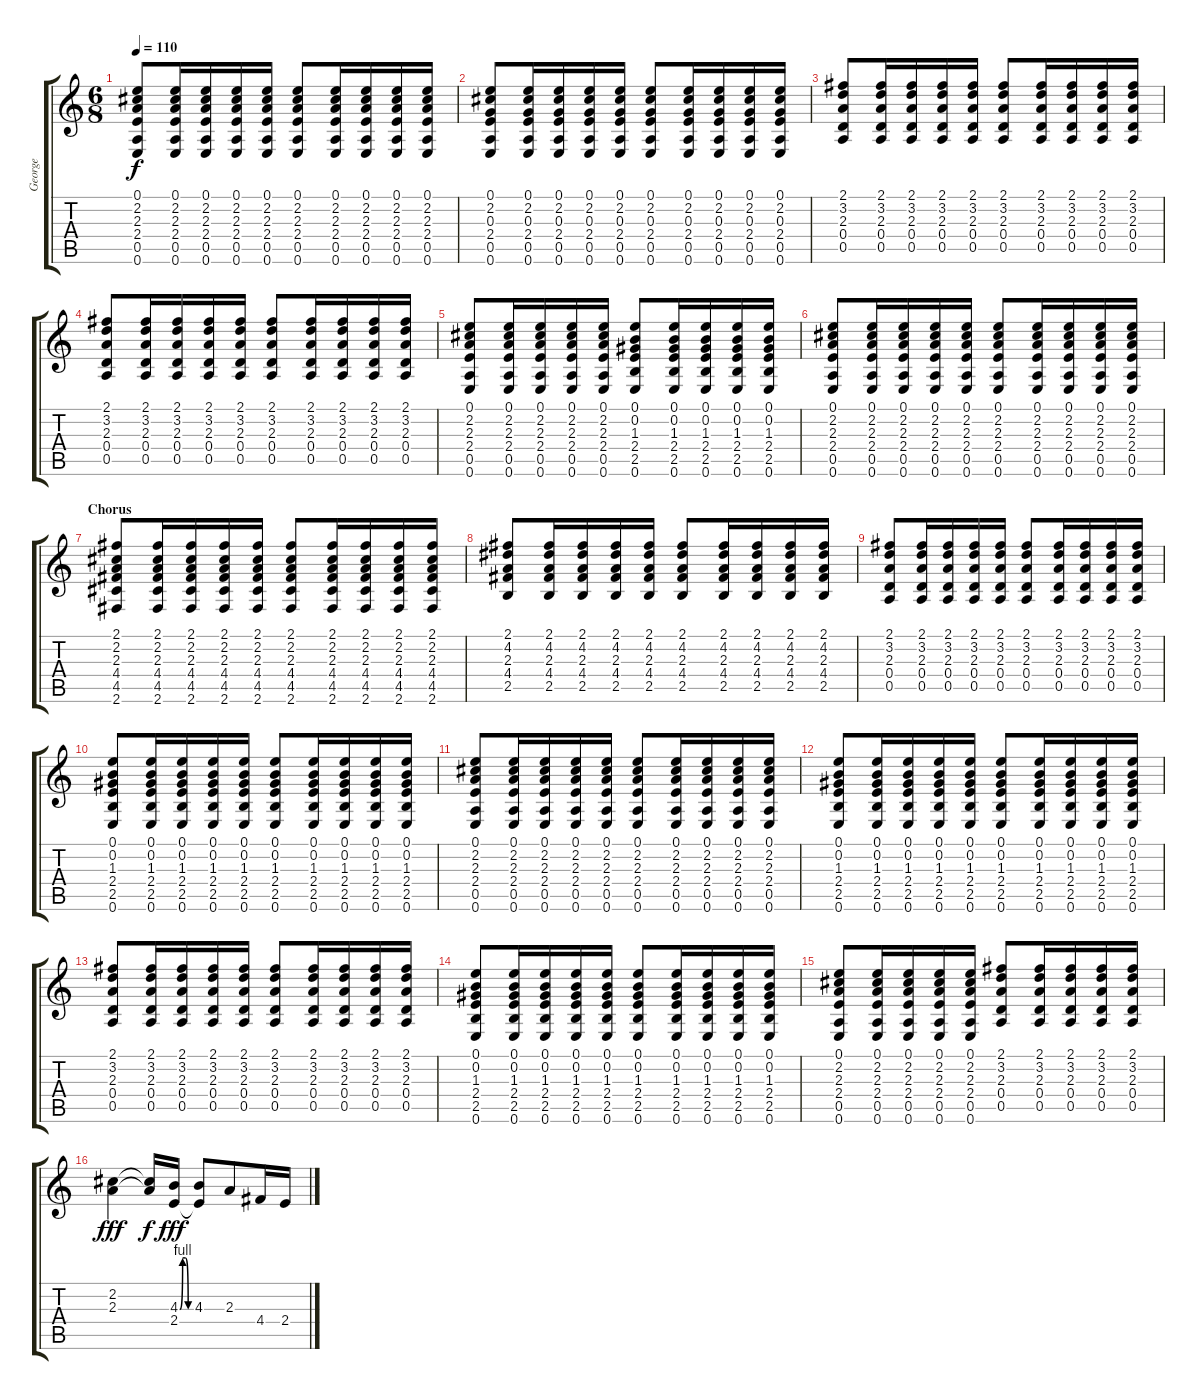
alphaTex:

\track ("George" "George") {instrument electricguitarjazz}
\staff {score tabs}
\tuning (E4 B3 G3 D3 A2 E2) {hide}
\ts (6 8)
\tempo 110
\clef g2
\ks c
(0.1 2.2 2.3 2.4 0.5 0.6).8{dy f} (0.1 2.2 2.3 2.4 0.5 0.6).16 (0.1 2.2 2.3 2.4 0.5 0.6).16 (0.1 2.2 2.3 2.4 0.5 0.6).16 (0.1 2.2 2.3 2.4 0.5 0.6).16 (0.1 2.2 2.3 2.4 0.5 0.6).8 (0.1 2.2 2.3 2.4 0.5 0.6).16 (0.1 2.2 2.3 2.4 0.5 0.6).16 (0.1 2.2 2.3 2.4 0.5 0.6).16 (0.1 2.2 2.3 2.4 0.5 0.6).16 |
(0.1 2.2 0.3 2.4 0.5 0.6).8 (0.1 2.2 0.3 2.4 0.5 0.6).16 (0.1 2.2 0.3 2.4 0.5 0.6).16 (0.1 2.2 0.3 2.4 0.5 0.6).16 (0.1 2.2 0.3 2.4 0.5 0.6).16 (0.1 2.2 0.3 2.4 0.5 0.6).8 (0.1 2.2 0.3 2.4 0.5 0.6).16 (0.1 2.2 0.3 2.4 0.5 0.6).16 (0.1 2.2 0.3 2.4 0.5 0.6).16 (0.1 2.2 0.3 2.4 0.5 0.6).16 |
(2.1 3.2 2.3 0.4 0.5).8 (2.1 3.2 2.3 0.4 0.5).16 (2.1 3.2 2.3 0.4 0.5).16 (2.1 3.2 2.3 0.4 0.5).16 (2.1 3.2 2.3 0.4 0.5).16 (2.1 3.2 2.3 0.4 0.5).8 (2.1 3.2 2.3 0.4 0.5).16 (2.1 3.2 2.3 0.4 0.5).16 (2.1 3.2 2.3 0.4 0.5).16 (2.1 3.2 2.3 0.4 0.5).16 |
(2.1 3.2 2.3 0.4 0.5).8 (2.1 3.2 2.3 0.4 0.5).16 (2.1 3.2 2.3 0.4 0.5).16 (2.1 3.2 2.3 0.4 0.5).16 (2.1 3.2 2.3 0.4 0.5).16 (2.1 3.2 2.3 0.4 0.5).8 (2.1 3.2 2.3 0.4 0.5).16 (2.1 3.2 2.3 0.4 0.5).16 (2.1 3.2 2.3 0.4 0.5).16 (2.1 3.2 2.3 0.4 0.5).16 |
(0.1 2.2 2.3 2.4 0.5 0.6).8 (0.1 2.2 2.3 2.4 0.5 0.6).16 (0.1 2.2 2.3 2.4 0.5 0.6).16 (0.1 2.2 2.3 2.4 0.5 0.6).16 (0.1 2.2 2.3 2.4 0.5 0.6).16 (0.1 0.2 1.3 2.4 2.5 0.6).8 (0.1 0.2 1.3 2.4 2.5 0.6).16 (0.1 0.2 1.3 2.4 2.5 0.6).16 (0.1 0.2 1.3 2.4 2.5 0.6).16 (0.1 0.2 1.3 2.4 2.5 0.6).16 |
(0.1 2.2 2.3 2.4 0.5 0.6).8 (0.1 2.2 2.3 2.4 0.5 0.6).16 (0.1 2.2 2.3 2.4 0.5 0.6).16 (0.1 2.2 2.3 2.4 0.5 0.6).16 (0.1 2.2 2.3 2.4 0.5 0.6).16 (0.1 2.2 2.3 2.4 0.5 0.6).8 (0.1 2.2 2.3 2.4 0.5 0.6).16 (0.1 2.2 2.3 2.4 0.5 0.6).16 (0.1 2.2 2.3 2.4 0.5 0.6).16 (0.1 2.2 2.3 2.4 0.5 0.6).16 |
\section ("" "Chorus")
(2.1 2.2 2.3 4.4 4.5 2.6).8 (2.1 2.2 2.3 4.4 4.5 2.6).16 (2.1 2.2 2.3 4.4 4.5 2.6).16 (2.1 2.2 2.3 4.4 4.5 2.6).16 (2.1 2.2 2.3 4.4 4.5 2.6).16 (2.1 2.2 2.3 4.4 4.5 2.6).8 (2.1 2.2 2.3 4.4 4.5 2.6).16 (2.1 2.2 2.3 4.4 4.5 2.6).16 (2.1 2.2 2.3 4.4 4.5 2.6).16 (2.1 2.2 2.3 4.4 4.5 2.6).16 |
(2.1 4.2 2.3 4.4 2.5).8 (2.1 4.2 2.3 4.4 2.5).16 (2.1 4.2 2.3 4.4 2.5).16 (2.1 4.2 2.3 4.4 2.5).16 (2.1 4.2 2.3 4.4 2.5).16 (2.1 4.2 2.3 4.4 2.5).8 (2.1 4.2 2.3 4.4 2.5).16 (2.1 4.2 2.3 4.4 2.5).16 (2.1 4.2 2.3 4.4 2.5).16 (2.1 4.2 2.3 4.4 2.5).16 |
(2.1 3.2 2.3 0.4 0.5).8 (2.1 3.2 2.3 0.4 0.5).16 (2.1 3.2 2.3 0.4 0.5).16 (2.1 3.2 2.3 0.4 0.5).16 (2.1 3.2 2.3 0.4 0.5).16 (2.1 3.2 2.3 0.4 0.5).8 (2.1 3.2 2.3 0.4 0.5).16 (2.1 3.2 2.3 0.4 0.5).16 (2.1 3.2 2.3 0.4 0.5).16 (2.1 3.2 2.3 0.4 0.5).16 |
(0.1 0.2 1.3 2.4 2.5 0.6).8 (0.1 0.2 1.3 2.4 2.5 0.6).16 (0.1 0.2 1.3 2.4 2.5 0.6).16 (0.1 0.2 1.3 2.4 2.5 0.6).16 (0.1 0.2 1.3 2.4 2.5 0.6).16 (0.1 0.2 1.3 2.4 2.5 0.6).8 (0.1 0.2 1.3 2.4 2.5 0.6).16 (0.1 0.2 1.3 2.4 2.5 0.6).16 (0.1 0.2 1.3 2.4 2.5 0.6).16 (0.1 0.2 1.3 2.4 2.5 0.6).16 |
(0.1 2.2 2.3 2.4 0.5 0.6).8{volume 7} (0.1 2.2 2.3 2.4 0.5 0.6).16 (0.1 2.2 2.3 2.4 0.5 0.6).16 (0.1 2.2 2.3 2.4 0.5 0.6).16 (0.1 2.2 2.3 2.4 0.5 0.6).16 (0.1 2.2 2.3 2.4 0.5 0.6).8 (0.1 2.2 2.3 2.4 0.5 0.6).16 (0.1 2.2 2.3 2.4 0.5 0.6).16 (0.1 2.2 2.3 2.4 0.5 0.6).16 (0.1 2.2 2.3 2.4 0.5 0.6).16 |
(0.1 0.2 1.3 2.4 2.5 0.6).8 (0.1 0.2 1.3 2.4 2.5 0.6).16 (0.1 0.2 1.3 2.4 2.5 0.6).16 (0.1 0.2 1.3 2.4 2.5 0.6).16 (0.1 0.2 1.3 2.4 2.5 0.6).16 (0.1 0.2 1.3 2.4 2.5 0.6).8 (0.1 0.2 1.3 2.4 2.5 0.6).16 (0.1 0.2 1.3 2.4 2.5 0.6).16 (0.1 0.2 1.3 2.4 2.5 0.6).16 (0.1 0.2 1.3 2.4 2.5 0.6).16 |
(2.1 3.2 2.3 0.4 0.5).8 (2.1 3.2 2.3 0.4 0.5).16 (2.1 3.2 2.3 0.4 0.5).16 (2.1 3.2 2.3 0.4 0.5).16 (2.1 3.2 2.3 0.4 0.5).16 (2.1 3.2 2.3 0.4 0.5).8 (2.1 3.2 2.3 0.4 0.5).16 (2.1 3.2 2.3 0.4 0.5).16 (2.1 3.2 2.3 0.4 0.5).16 (2.1 3.2 2.3 0.4 0.5).16 |
(0.1 0.2 1.3 2.4 2.5 0.6).8 (0.1 0.2 1.3 2.4 2.5 0.6).16 (0.1 0.2 1.3 2.4 2.5 0.6).16 (0.1 0.2 1.3 2.4 2.5 0.6).16 (0.1 0.2 1.3 2.4 2.5 0.6).16 (0.1 0.2 1.3 2.4 2.5 0.6).8 (0.1 0.2 1.3 2.4 2.5 0.6).16 (0.1 0.2 1.3 2.4 2.5 0.6).16 (0.1 0.2 1.3 2.4 2.5 0.6).16 (0.1 0.2 1.3 2.4 2.5 0.6).16 |
(0.1 2.2 2.3 2.4 0.5 0.6).8 (0.1 2.2 2.3 2.4 0.5 0.6).16 (0.1 2.2 2.3 2.4 0.5 0.6).16 (0.1 2.2 2.3 2.4 0.5 0.6).16 (0.1 2.2 2.3 2.4 0.5 0.6).16 (2.1 3.2 2.3 0.4 0.5).8 (2.1 3.2 2.3 0.4 0.5).16 (2.1 3.2 2.3 0.4 0.5).16 (2.1 3.2 2.3 0.4 0.5).16 (2.1 3.2 2.3 0.4 0.5).16 |
(2.2 2.3).4{dy fff volume 16} (2.2{t} 2.3{t}).16{dy f} (4.3{be (custom 0 0 15 4 30 4 45 0 60 0)} 2.4).16{dy fff} (4.3 2.4{t}).8 2.3.8 4.4.16 2.4.16
